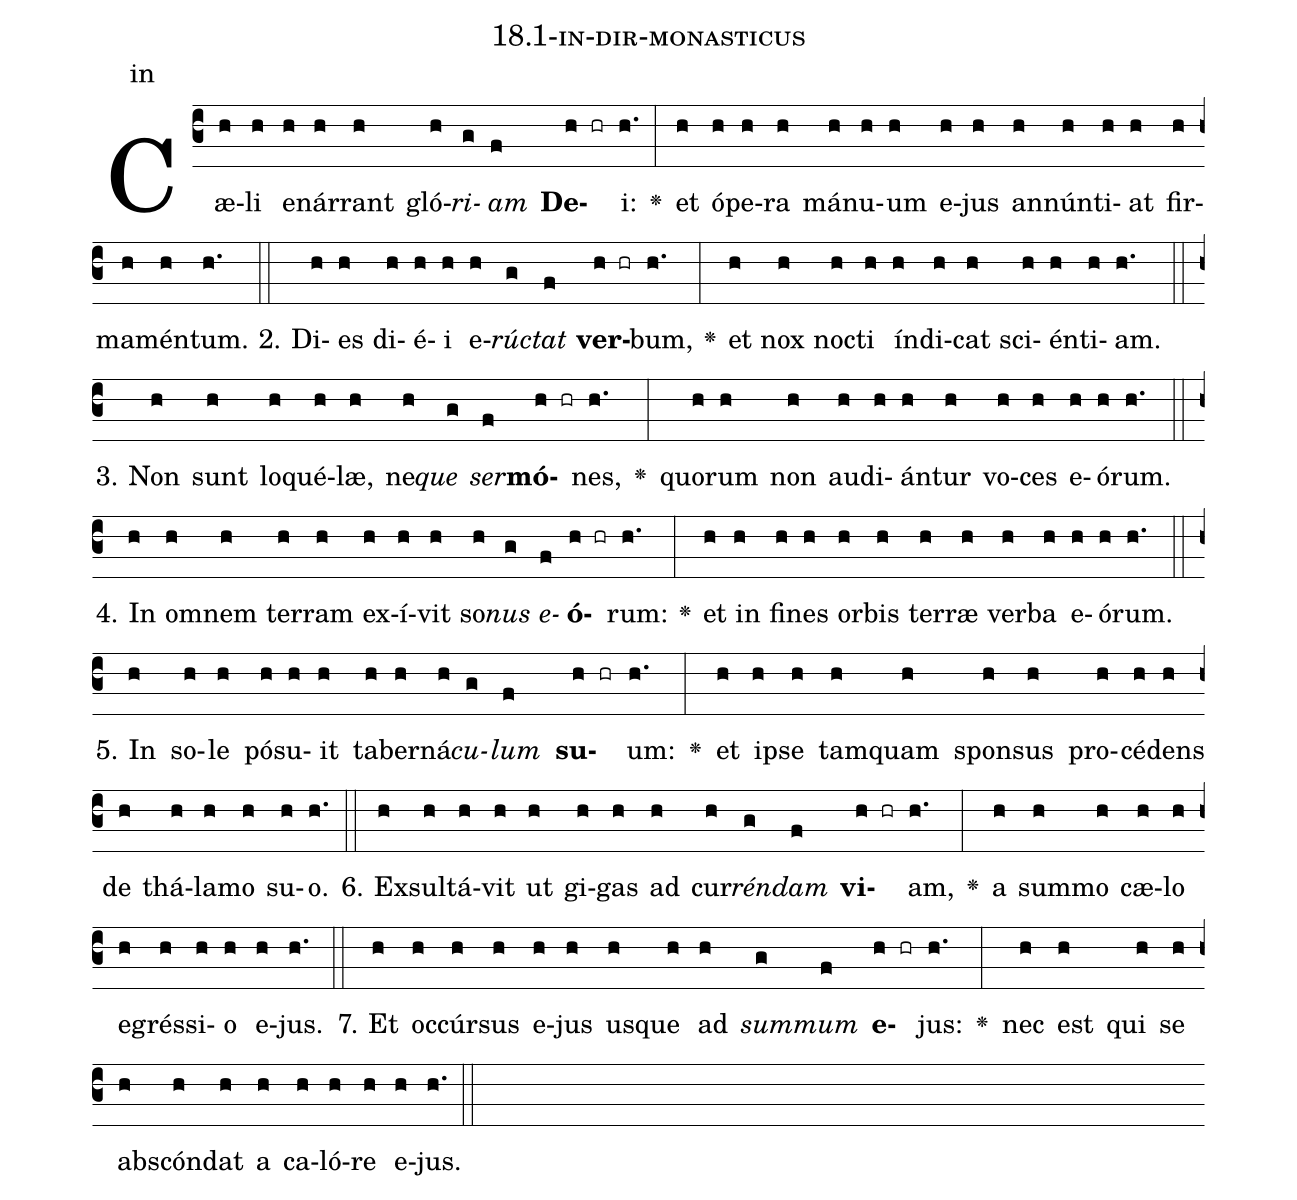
name: 18.1-in-dir-monasticus;
annotation: in;
%%
(c3)Cæ(h)li(h) e(h)nár(h)rant(h) gló(h)<i>ri</i>(g)<i>am</i>(f) <b>De</b>(h hr)i:(h.) <v>\greheightstar</v>(:) et(h) ó(h)pe(h)ra(h) má(h)nu(h)um(h) e(h)jus(h) an(h)nún(h)ti(h)at(h) fir(h)ma(h)mén(h)tum.(h.) (::)
2. Di(h)es(h) di(h)é(h)i(h) e(h)<i>rúc</i>(g)<i>tat</i>(f) <b>ver</b>(h hr)bum,(h.) <v>\greheightstar</v>(:) et(h) nox(h) noc(h)ti(h) ín(h)di(h)cat(h) sci(h)én(h)ti(h)am.(h.) (::)
3. Non(h) sunt(h) lo(h)qué(h)læ,(h) ne(h)<i>que</i>(g) <i>ser</i>(f)<b>mó</b>(h hr)nes,(h.) <v>\greheightstar</v>(:) quo(h)rum(h) non(h) au(h)di(h)án(h)tur(h) vo(h)ces(h) e(h)ó(h)rum.(h.) (::)
4. In(h) om(h)nem(h) ter(h)ram(h) ex(h)í(h)vit(h) so(h)<i>nus</i>(g) <i>e</i>(f)<b>ó</b>(h hr)rum:(h.) <v>\greheightstar</v>(:) et(h) in(h) fi(h)nes(h) or(h)bis(h) ter(h)ræ(h) ver(h)ba(h) e(h)ó(h)rum.(h.) (::)
5. In(h) so(h)le(h) pó(h)su(h)it(h) ta(h)ber(h)ná(h)<i>cu</i>(g)<i>lum</i>(f) <b>su</b>(h hr)um:(h.) <v>\greheightstar</v>(:) et(h) ip(h)se(h) tam(h)quam(h) spon(h)sus(h) pro(h)cé(h)dens(h) de(h) thá(h)la(h)mo(h) su(h)o.(h.) (::)
6. Ex(h)sul(h)tá(h)vit(h) ut(h) gi(h)gas(h) ad(h) cur(h)<i>rén</i>(g)<i>dam</i>(f) <b>vi</b>(h hr)am,(h.) <v>\greheightstar</v>(:) a(h) sum(h)mo(h) cæ(h)lo(h) e(h)grés(h)si(h)o(h) e(h)jus.(h.) (::)
7. Et(h) oc(h)cúr(h)sus(h) e(h)jus(h) us(h)que(h) ad(h) <i>sum</i>(g)<i>mum</i>(f) <b>e</b>(h hr)jus:(h.) <v>\greheightstar</v>(:) nec(h) est(h) qui(h) se(h) abs(h)cón(h)dat(h) a(h) ca(h)ló(h)re(h) e(h)jus.(h.) (::)
